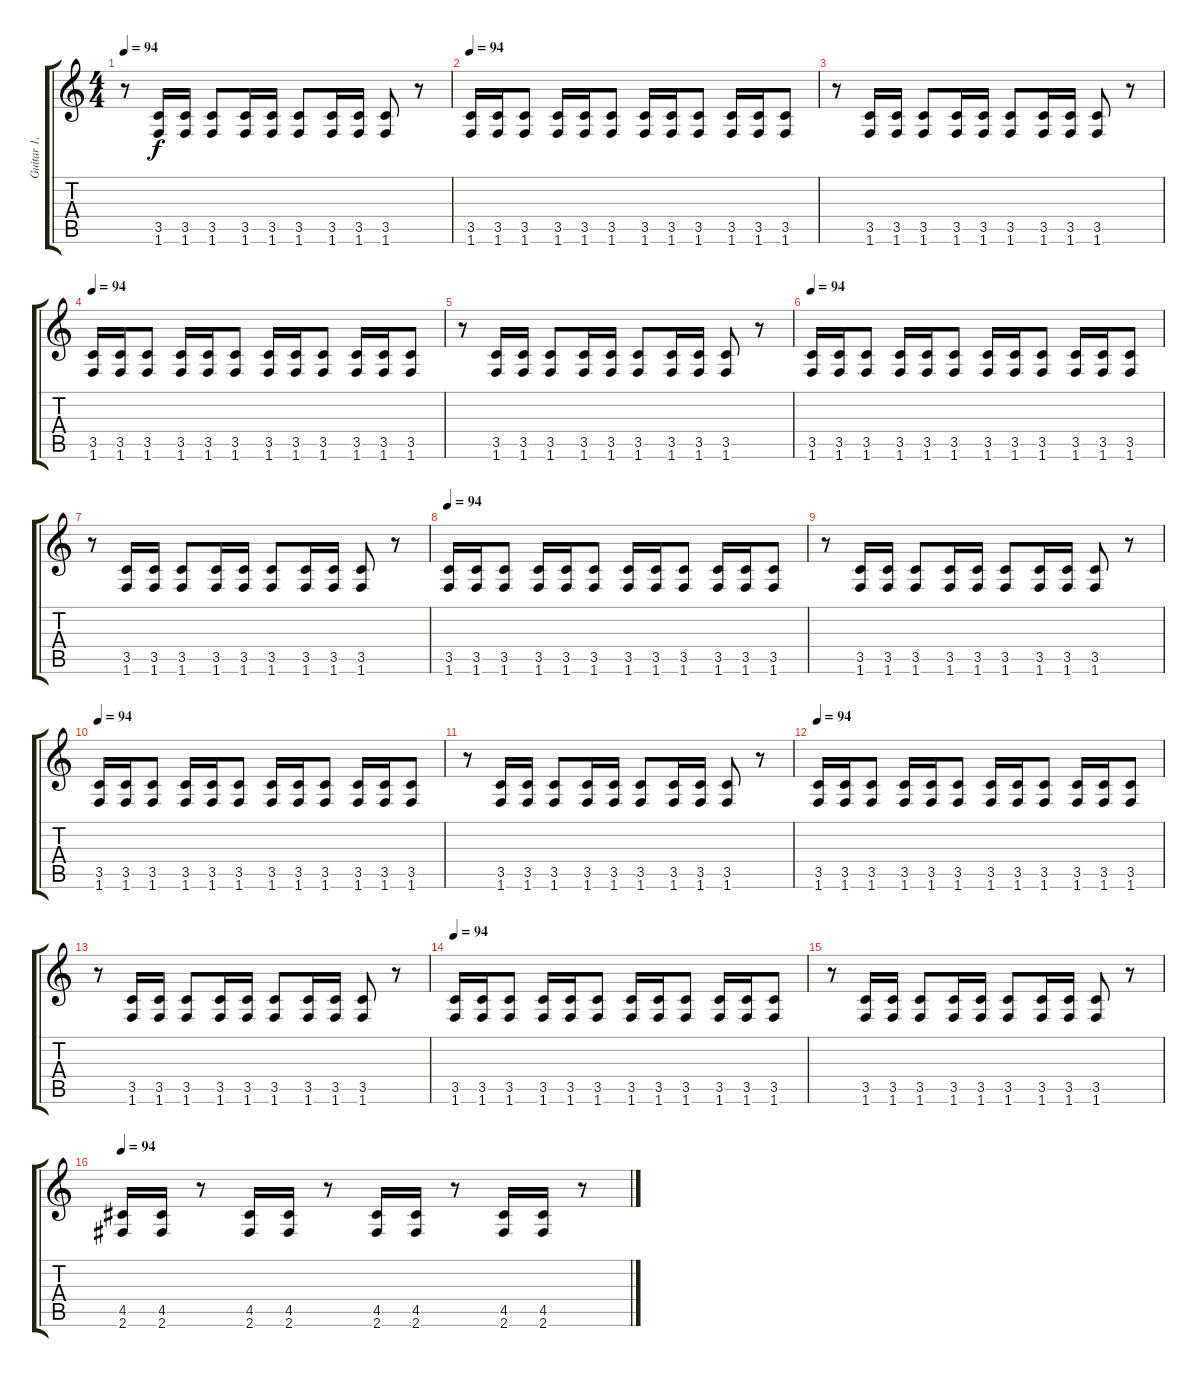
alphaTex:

\track ("Guitar 1, Dime" "Guitar 1, ") {instrument overdrivenguitar}
\staff {score tabs}
\tuning (E4 B3 G3 D3 A2 E2) {hide}
\ts (4 4)
\tempo 94
\clef g2
\ks c
r.8{dy f} (3.5 1.6).16 (3.5 1.6).16 (3.5 1.6).8 (3.5 1.6).16 (3.5 1.6).16 (3.5 1.6).8 (3.5 1.6).16 (3.5 1.6).16 (3.5 1.6).8 r.8 |
\tempo 94
(3.5 1.6).16 (3.5 1.6).16 (3.5 1.6).8 (3.5 1.6).16 (3.5 1.6).16 (3.5 1.6).8 (3.5 1.6).16 (3.5 1.6).16 (3.5 1.6).8 (3.5 1.6).16 (3.5 1.6).16 (3.5 1.6).8 |
r.8 (3.5 1.6).16 (3.5 1.6).16 (3.5 1.6).8 (3.5 1.6).16 (3.5 1.6).16 (3.5 1.6).8 (3.5 1.6).16 (3.5 1.6).16 (3.5 1.6).8 r.8 |
\tempo 94
(3.5 1.6).16 (3.5 1.6).16 (3.5 1.6).8 (3.5 1.6).16 (3.5 1.6).16 (3.5 1.6).8 (3.5 1.6).16 (3.5 1.6).16 (3.5 1.6).8 (3.5 1.6).16 (3.5 1.6).16 (3.5 1.6).8 |
r.8 (3.5 1.6).16 (3.5 1.6).16 (3.5 1.6).8 (3.5 1.6).16 (3.5 1.6).16 (3.5 1.6).8 (3.5 1.6).16 (3.5 1.6).16 (3.5 1.6).8 r.8 |
\tempo 94
(3.5 1.6).16 (3.5 1.6).16 (3.5 1.6).8 (3.5 1.6).16 (3.5 1.6).16 (3.5 1.6).8 (3.5 1.6).16 (3.5 1.6).16 (3.5 1.6).8 (3.5 1.6).16 (3.5 1.6).16 (3.5 1.6).8 |
r.8 (3.5 1.6).16 (3.5 1.6).16 (3.5 1.6).8 (3.5 1.6).16 (3.5 1.6).16 (3.5 1.6).8 (3.5 1.6).16 (3.5 1.6).16 (3.5 1.6).8 r.8 |
\tempo 94
(3.5 1.6).16 (3.5 1.6).16 (3.5 1.6).8 (3.5 1.6).16 (3.5 1.6).16 (3.5 1.6).8 (3.5 1.6).16 (3.5 1.6).16 (3.5 1.6).8 (3.5 1.6).16 (3.5 1.6).16 (3.5 1.6).8 |
r.8 (3.5 1.6).16 (3.5 1.6).16 (3.5 1.6).8 (3.5 1.6).16 (3.5 1.6).16 (3.5 1.6).8 (3.5 1.6).16 (3.5 1.6).16 (3.5 1.6).8 r.8 |
\tempo 94
(3.5 1.6).16 (3.5 1.6).16 (3.5 1.6).8 (3.5 1.6).16 (3.5 1.6).16 (3.5 1.6).8 (3.5 1.6).16 (3.5 1.6).16 (3.5 1.6).8 (3.5 1.6).16 (3.5 1.6).16 (3.5 1.6).8 |
r.8 (3.5 1.6).16 (3.5 1.6).16 (3.5 1.6).8 (3.5 1.6).16 (3.5 1.6).16 (3.5 1.6).8 (3.5 1.6).16 (3.5 1.6).16 (3.5 1.6).8 r.8 |
\tempo 94
(3.5 1.6).16 (3.5 1.6).16 (3.5 1.6).8 (3.5 1.6).16 (3.5 1.6).16 (3.5 1.6).8 (3.5 1.6).16 (3.5 1.6).16 (3.5 1.6).8 (3.5 1.6).16 (3.5 1.6).16 (3.5 1.6).8 |
r.8 (3.5 1.6).16 (3.5 1.6).16 (3.5 1.6).8 (3.5 1.6).16 (3.5 1.6).16 (3.5 1.6).8 (3.5 1.6).16 (3.5 1.6).16 (3.5 1.6).8 r.8 |
\tempo 94
(3.5 1.6).16 (3.5 1.6).16 (3.5 1.6).8 (3.5 1.6).16 (3.5 1.6).16 (3.5 1.6).8 (3.5 1.6).16 (3.5 1.6).16 (3.5 1.6).8 (3.5 1.6).16 (3.5 1.6).16 (3.5 1.6).8 |
r.8 (3.5 1.6).16 (3.5 1.6).16 (3.5 1.6).8 (3.5 1.6).16 (3.5 1.6).16 (3.5 1.6).8 (3.5 1.6).16 (3.5 1.6).16 (3.5 1.6).8 r.8 |
\tempo 94
(4.5 2.6).16{volume 7 balance 1} (4.5 2.6).16 r.8 (4.5 2.6).16 (4.5 2.6).16 r.8 (4.5 2.6).16 (4.5 2.6).16 r.8 (4.5 2.6).16 (4.5 2.6).16 r.8
